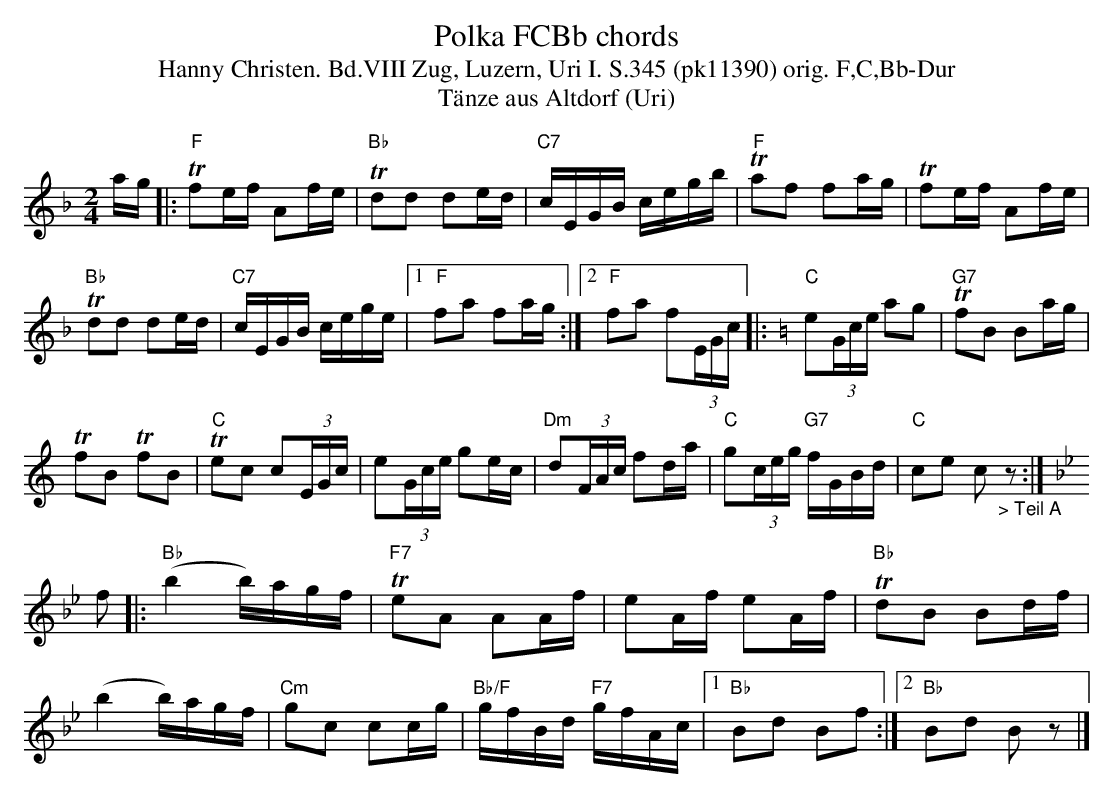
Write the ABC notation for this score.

X:1
T:Polka FCBb chords
T:Hanny Christen. Bd.VIII Zug, Luzern, Uri I. S.345 (pk11390) orig. F,C,Bb-Dur
T: T\"anze aus Altdorf (Uri)
M:2/4
L:1/16
K:F %%MIDI gchordon
ag |: "F"Tf2ef A2fe | "Bb"Td2d2 d2ed | "C7"cEGB cegb | "F"Ta2f2 f2ag | Tf2ef A2fe |
"Bb"Td2d2 d2ed | "C7"cEGB cege |1 "F"f2a2 f2ag :|2 "F"f2a2 f2(3EGc |: [K:C] "C"e2(3Gce a2g2 | "G7"Tf2B2 B2ag |
Tf2B2 Tf2B2 | "C"Te2c2 c2(3EGc | e2(3Gce g2ec | "Dm"d2(3FAc f2da | "C"g2(3ceg "G7"fGBd | "C"c2e2 c2"_> Teil A"z2 :|
[K:Bb] f2 |: "Bb"(b4b)agf | "F7"Te2A2 A2Af | e2Af e2Af | "Bb"Td2B2 B2df |
(b4 b)agf | "Cm"g2c2 c2cg | "Bb/F"gfBd "F7"gfAc |1 "Bb"B2d2 B2f2 :|2 "Bb"B2d2 B2z2 |]
